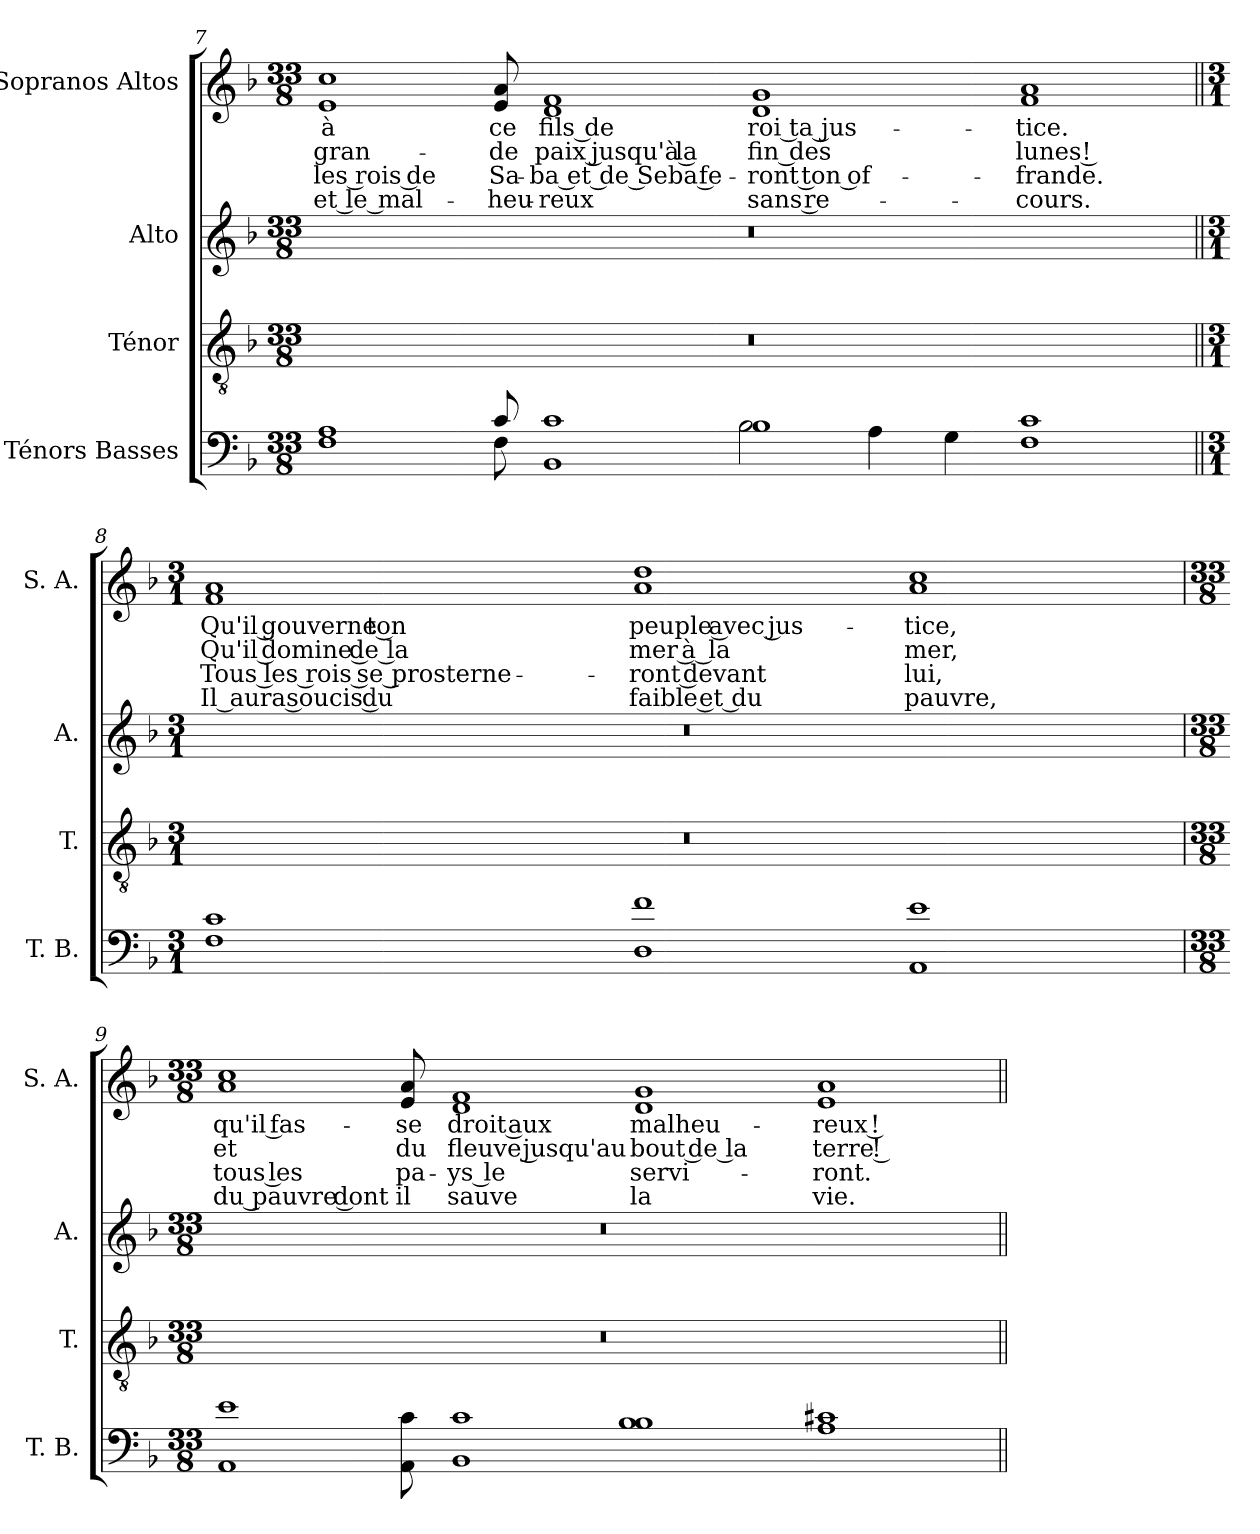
**kern	**kern	**kern	**kern	**text	**text	**text	**text
*part4	*part3	*part2	*part1	*part1	*part1	*part1	*part1
*staff4	*staff3	*staff2	*staff1	*staff1	*staff1	*staff1	*staff1
*I"Ténors Basses	*I"Ténor	*I"Alto	*I"Sopranos Altos	*	*	*	*
*I'T. B.	*I'T.	*I'A.	*I'S. A.	*	*	*	*
!!LO:LB:g=z
*clefF4	*clefGv2	*clefG2	*clefG2	*	*	*	*
*	*ITrd7c12	*	*	*	*	*	*
*k[b-]	*k[b-]	*k[b-]	*k[b-]	*	*	*	*
*F:	*F:	*F:	*F:	*	*	*	*
*M33/8	*M33/8	*M33/8	*M33/8	*	*	*	*
=7	=7	=7	=7	=7	=7	=7	=7
*^	*	*	*	*	*	*	*
!	!	!LO:N:vis=1	!LO:N:vis=1	!	!	!	!	!
!	!	!	!	!	!LO:LY:b:color=#000000	!LO:LY:b:color=#000000	!LO:LY:b:color=#000000	!LO:LY:b:color=#000000
1Ai	1Fi	8%33r	8%33r	1ei 1cci	à	gran-	les rois de	et le mal-
!	!	!	!	!	!LO:LY:b:color=#000000	!LO:LY:b:color=#000000	!LO:LY:b:color=#000000	!LO:LY:b:color=#000000
8ci/	8Fi\	.	.	8ei/ 8ai	ce	-de	Sa-	-heu-
!	!	!	!	!	!LO:LY:b:color=#000000	!LO:LY:b:color=#000000	!LO:LY:b:color=#000000	!LO:LY:b:color=#000000
1ci	1BB-i	.	.	1di 1fi	fils de	paix jusqu'à la	-ba et de Seba fe-	-reux
!	!	!	!	!	!LO:LY:b:color=#000000	!LO:LY:b:color=#000000	!LO:LY:b:color=#000000	!LO:LY:b:color=#000000
1B-i	2B-i\	.	.	1di 1gi	roi ta jus-	fin des	-ront ton of-	sans re-
.	4Ai\	.	.	.	.	.	.	.
.	4Gi\	.	.	.	.	.	.	.
!	!	!	!	!	!LO:LY:b:color=#000000	!LO:LY:b:color=#000000	!LO:LY:b:color=#000000	!LO:LY:b:color=#000000
1ci	1Fi	.	.	1fi 1ai	-tice.	lunes !	-frande.	-cours.
*v	*v	*	*	*	*	*	*	*
!!LO:LB:g=z
=8||	=8||	=8||	=8||	=8||	=8||	=8||	=8||
*M3/1	*M3/1	*M3/1	*M3/1	*	*	*	*
*^	*	*	*	*	*	*	*
!	!	!LO:N:vis=1	!LO:N:vis=1	!	!	!	!	!
*v	*v	*	*	*	*	*	*	*
*^	*	*	*	*	*	*	*
!	!	!	!	!	!LO:LY:b:color=#000000	!LO:LY:b:color=#000000	!LO:LY:b:color=#000000	!LO:LY:b:color=#000000
*v	*v	*	*	*	*	*	*	*
1Fi 1ci	0.r	0.r	1fi 1ai	Qu'il gouverne ton	Qu'il domine de la	Tous les rois se prosterne-	Il aura soucis du
!	!	!	!	!LO:LY:b:color=#000000	!LO:LY:b:color=#000000	!LO:LY:b:color=#000000	!LO:LY:b:color=#000000
1Di 1fi	.	.	1ai 1ddi	peuple avec jus-	mer à la	-ront devant	faible et du
!	!	!	!	!LO:LY:b:color=#000000	!LO:LY:b:color=#000000	!LO:LY:b:color=#000000	!LO:LY:b:color=#000000
1AAi 1ei	.	.	1ai 1cci	-tice,	mer,	lui,	pauvre,
!!LO:LB:g=z
=9	=9	=9	=9	=9	=9	=9	=9
*M33/8	*M33/8	*M33/8	*M33/8	*	*	*	*
!	!LO:N:vis=1	!LO:N:vis=1	!	!	!	!	!
!	!	!	!	!LO:LY:b:color=#000000	!LO:LY:b:color=#000000	!LO:LY:b:color=#000000	!LO:LY:b:color=#000000
1AAi 1ei	8%33r	8%33r	1ai 1cci	qu'il fas-	et	tous les	du pauvre dont
!	!	!	!	!LO:LY:b:color=#000000	!LO:LY:b:color=#000000	!LO:LY:b:color=#000000	!LO:LY:b:color=#000000
8AAi\ 8ci	.	.	8ei/ 8ai	-se	du	pa-	il
!	!	!	!	!LO:LY:b:color=#000000	!LO:LY:b:color=#000000	!LO:LY:b:color=#000000	!LO:LY:b:color=#000000
1BB-i 1ci	.	.	1di 1fi	droit aux	fleuve jusqu'au	-ys le	sauve
!	!	!	!	!LO:LY:b:color=#000000	!LO:LY:b:color=#000000	!LO:LY:b:color=#000000	!LO:LY:b:color=#000000
1B-i 1B-i	.	.	1di 1gi	malheu-	bout de la	servi-	la
!	!	!	!	!LO:LY:b:color=#000000	!LO:LY:b:color=#000000	!LO:LY:b:color=#000000	!LO:LY:b:color=#000000
1Ai 1c#Xi	.	.	1ei 1ai	-reux !	terre !	-ront.	vie.
=||	=||	=||	=||	=||	=||	=||	=||
*-	*-	*-	*-	*-	*-	*-	*-
